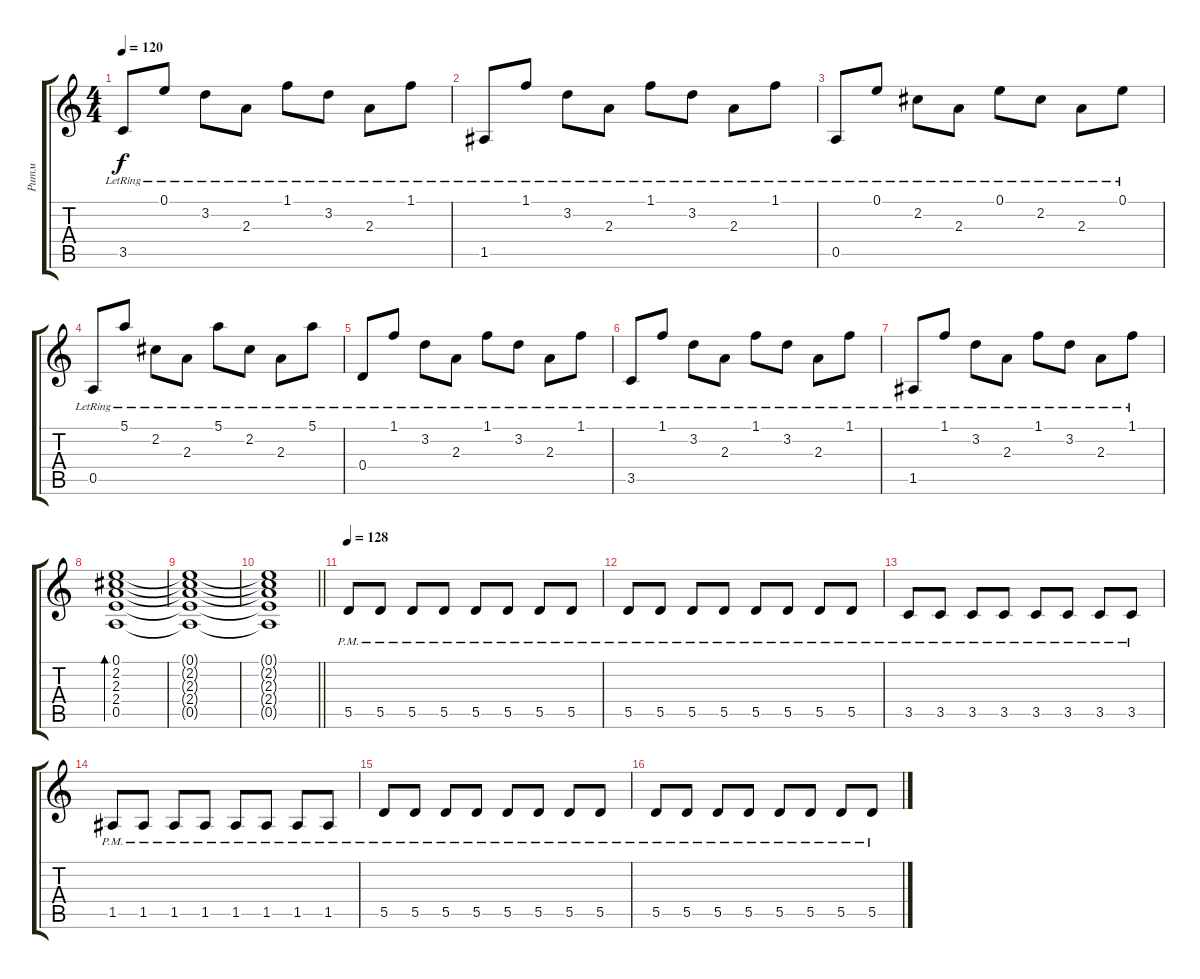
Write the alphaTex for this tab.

\track ("Ритм" "Ритм") {instrument acousticguitarsteel}
\staff {score tabs}
\tuning (E4 B3 G3 D3 A2 E2) {hide}
\ts (4 4)
\tempo 120
\clef g2
\ks c
3.5{lr}.8{dy f} 0.1{lr}.8 3.2{lr}.8 2.3{lr}.8 1.1{lr}.8 3.2{lr}.8 2.3{lr}.8 1.1{lr}.8 |
1.5{lr}.8 1.1{lr}.8 3.2{lr}.8 2.3{lr}.8 1.1{lr}.8 3.2{lr}.8 2.3{lr}.8 1.1{lr}.8 |
0.5{lr}.8 0.1{lr}.8 2.2{lr}.8 2.3{lr}.8 0.1{lr}.8 2.2{lr}.8 2.3{lr}.8 0.1{lr}.8 |
0.5{lr}.8 5.1{lr}.8 2.2{lr}.8 2.3{lr}.8 5.1{lr}.8 2.2{lr}.8 2.3{lr}.8 5.1{lr}.8 |
0.4{lr}.8 1.1{lr}.8 3.2{lr}.8 2.3{lr}.8 1.1{lr}.8 3.2{lr}.8 2.3{lr}.8 1.1{lr}.8 |
3.5{lr}.8 1.1{lr}.8 3.2{lr}.8 2.3{lr}.8 1.1{lr}.8 3.2{lr}.8 2.3{lr}.8 1.1{lr}.8 |
1.5{lr}.8 1.1{lr}.8 3.2{lr}.8 2.3{lr}.8 1.1{lr}.8 3.2{lr}.8 2.3{lr}.8 1.1{lr}.8 |
(0.1 2.2 2.3 2.4 0.5).1{bd 240} |
(0.1{t} 2.2{t} 2.3{t} 2.4{t} 0.5{t}).1 |
\barLineRight lightlight
(0.1{t} 2.2{t} 2.3{t} 2.4{t} 0.5{t}).1 |
\tempo 128
5.5{pm}.8{volume 13 instrument distortionguitar} 5.5{pm}.8 5.5{pm}.8 5.5{pm}.8 5.5{pm}.8 5.5{pm}.8 5.5{pm}.8 5.5{pm}.8 |
5.5{pm}.8 5.5{pm}.8 5.5{pm}.8 5.5{pm}.8 5.5{pm}.8 5.5{pm}.8 5.5{pm}.8 5.5{pm}.8 |
3.5{pm}.8 3.5{pm}.8 3.5{pm}.8 3.5{pm}.8 3.5{pm}.8 3.5{pm}.8 3.5{pm}.8 3.5{pm}.8 |
1.5{pm}.8 1.5{pm}.8 1.5{pm}.8 1.5{pm}.8 1.5{pm}.8 1.5{pm}.8 1.5{pm}.8 1.5{pm}.8 |
5.5{pm}.8 5.5{pm}.8 5.5{pm}.8 5.5{pm}.8 5.5{pm}.8 5.5{pm}.8 5.5{pm}.8 5.5{pm}.8 |
5.5{pm}.8 5.5{pm}.8 5.5{pm}.8 5.5{pm}.8 5.5{pm}.8 5.5{pm}.8 5.5{pm}.8 5.5{pm}.8
